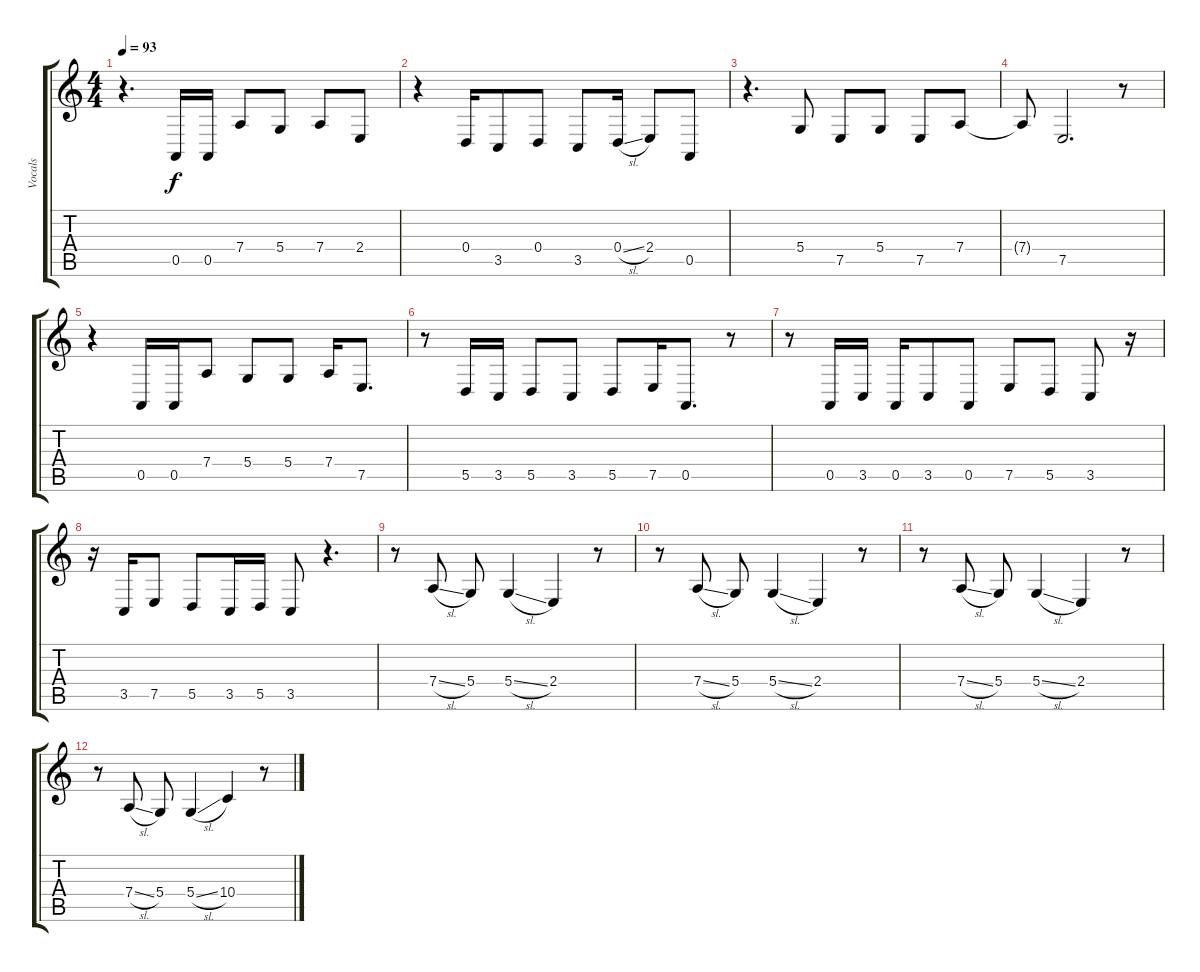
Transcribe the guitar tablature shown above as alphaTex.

\track ("Vocals" "Vocals") {instrument synthbrass1}
\staff {score tabs}
\tuning (E4 B3 G3 D3 A2 E2) {hide}
\ts (4 4)
\tempo 93
\clef g2
\ks c
r.4{d dy f} 0.5.16 0.5.16 7.4.8 5.4.8 7.4.8 2.4.8 |
r.4 0.4.16 3.5.8 0.4.8 3.5.8 0.4{sl}.16 2.4.8 0.5.8 |
r.4{d} 5.4.8 7.5.8 5.4.8 7.5.8 7.4.8 |
7.4{t}.8 7.5.2{d} r.8 |
r.4 0.5.16 0.5.16 7.4.8 5.4.8 5.4.8 7.4.16 7.5.8{d} |
r.8 5.5.16 3.5.16 5.5.8 3.5.8 5.5.8 7.5.16 0.5.8{d} r.8 |
r.8 0.5.16 3.5.16 0.5.16 3.5.8 0.5.8 7.5.8 5.5.8 3.5.8 r.16 |
r.16 3.5.16 7.5.8 5.5.8 3.5.16 5.5.16 3.5.8 r.4{d} |
r.8 7.4{sl}.8 5.4.8 5.4{sl}.4 2.4.4 r.8 |
r.8 7.4{sl}.8 5.4.8 5.4{sl}.4 2.4.4 r.8 |
r.8 7.4{sl}.8 5.4.8 5.4{sl}.4 2.4.4 r.8 |
r.8 7.4{sl}.8 5.4.8 5.4{sl}.4 10.4.4 r.8
